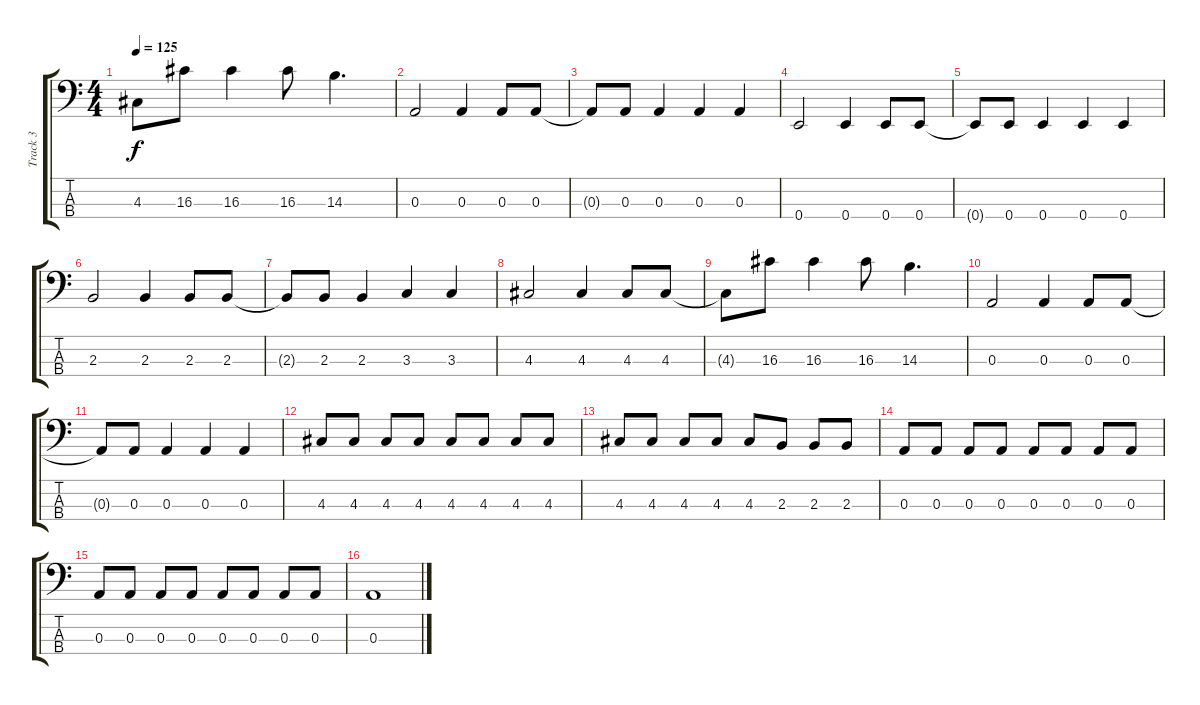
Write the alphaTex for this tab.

\track ("Track 3" "Track 3") {instrument electricbasspick}
\staff {score tabs}
\tuning (G2 D2 A1 E1) {hide}
\ts (4 4)
\tempo 125
\clef f4
\ks c
4.3{t}.8{dy f} 16.3.8 16.3.4 16.3.8 14.3.4{d} |
0.3.2 0.3.4 0.3.8 0.3.8 |
0.3{t}.8 0.3.8 0.3.4 0.3.4 0.3.4 |
0.4.2 0.4.4 0.4.8 0.4.8 |
0.4{t}.8 0.4.8 0.4.4 0.4.4 0.4.4 |
2.3.2 2.3.4 2.3.8 2.3.8 |
2.3{t}.8 2.3.8 2.3.4 3.3.4 3.3.4 |
4.3.2 4.3.4 4.3.8 4.3.8 |
4.3{t}.8 16.3.8 16.3.4 16.3.8 14.3.4{d} |
0.3.2 0.3.4 0.3.8 0.3.8 |
0.3{t}.8 0.3.8 0.3.4 0.3.4 0.3.4 |
4.3.8 4.3.8 4.3.8 4.3.8 4.3.8 4.3.8 4.3.8 4.3.8 |
4.3.8 4.3.8 4.3.8 4.3.8 4.3.8 2.3.8 2.3.8 2.3.8 |
0.3.8 0.3.8 0.3.8 0.3.8 0.3.8 0.3.8 0.3.8 0.3.8 |
0.3.8 0.3.8 0.3.8 0.3.8 0.3.8 0.3.8 0.3.8 0.3.8 |
0.3.1
